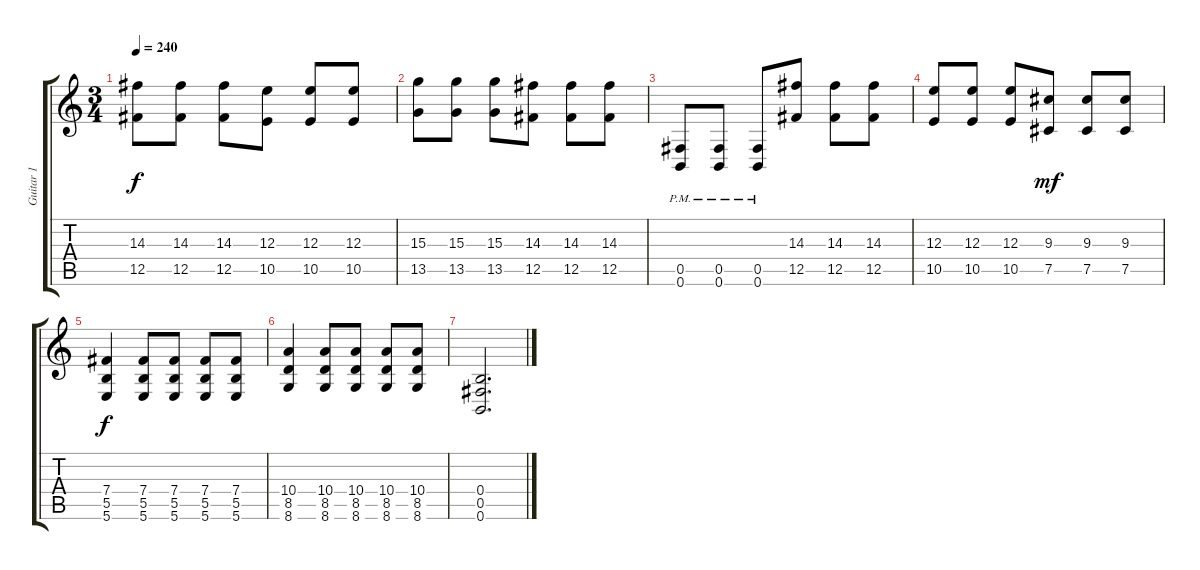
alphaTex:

\track ("Guitar 1" "Guitar 1") {instrument overdrivenguitar}
\staff {score tabs}
\tuning (Db4 Ab3 E3 B2 Gb2 B1) {hide}
\ts (3 4)
\tempo 240
\clef g2
\ks c
(14.3 12.5).8{dy f} (14.3 12.5).8 (14.3 12.5).8 (12.3 10.5).8 (12.3 10.5).8 (12.3 10.5).8 |
(15.3 13.5).8 (15.3 13.5).8 (15.3 13.5).8 (14.3 12.5).8 (14.3 12.5).8 (14.3 12.5).8 |
(0.5{pm} 0.6{pm}).8 (0.5{pm} 0.6{pm}).8 (0.5{pm} 0.6{pm}).8 (14.3 12.5).8 (14.3 12.5).8 (14.3 12.5).8 |
(12.3 10.5).8 (12.3 10.5).8 (12.3 10.5).8 (9.3 7.5).8{dy mf} (9.3 7.5).8 (9.3 7.5).8 |
(7.4 5.5 5.6).4{dy f} (7.4 5.5 5.6).8 (7.4 5.5 5.6).8 (7.4 5.5 5.6).8 (7.4 5.5 5.6).8 |
(10.4 8.5 8.6).4 (10.4 8.5 8.6).8 (10.4 8.5 8.6).8 (10.4 8.5 8.6).8 (10.4 8.5 8.6).8 |
(0.4 0.5 0.6).2{d}
